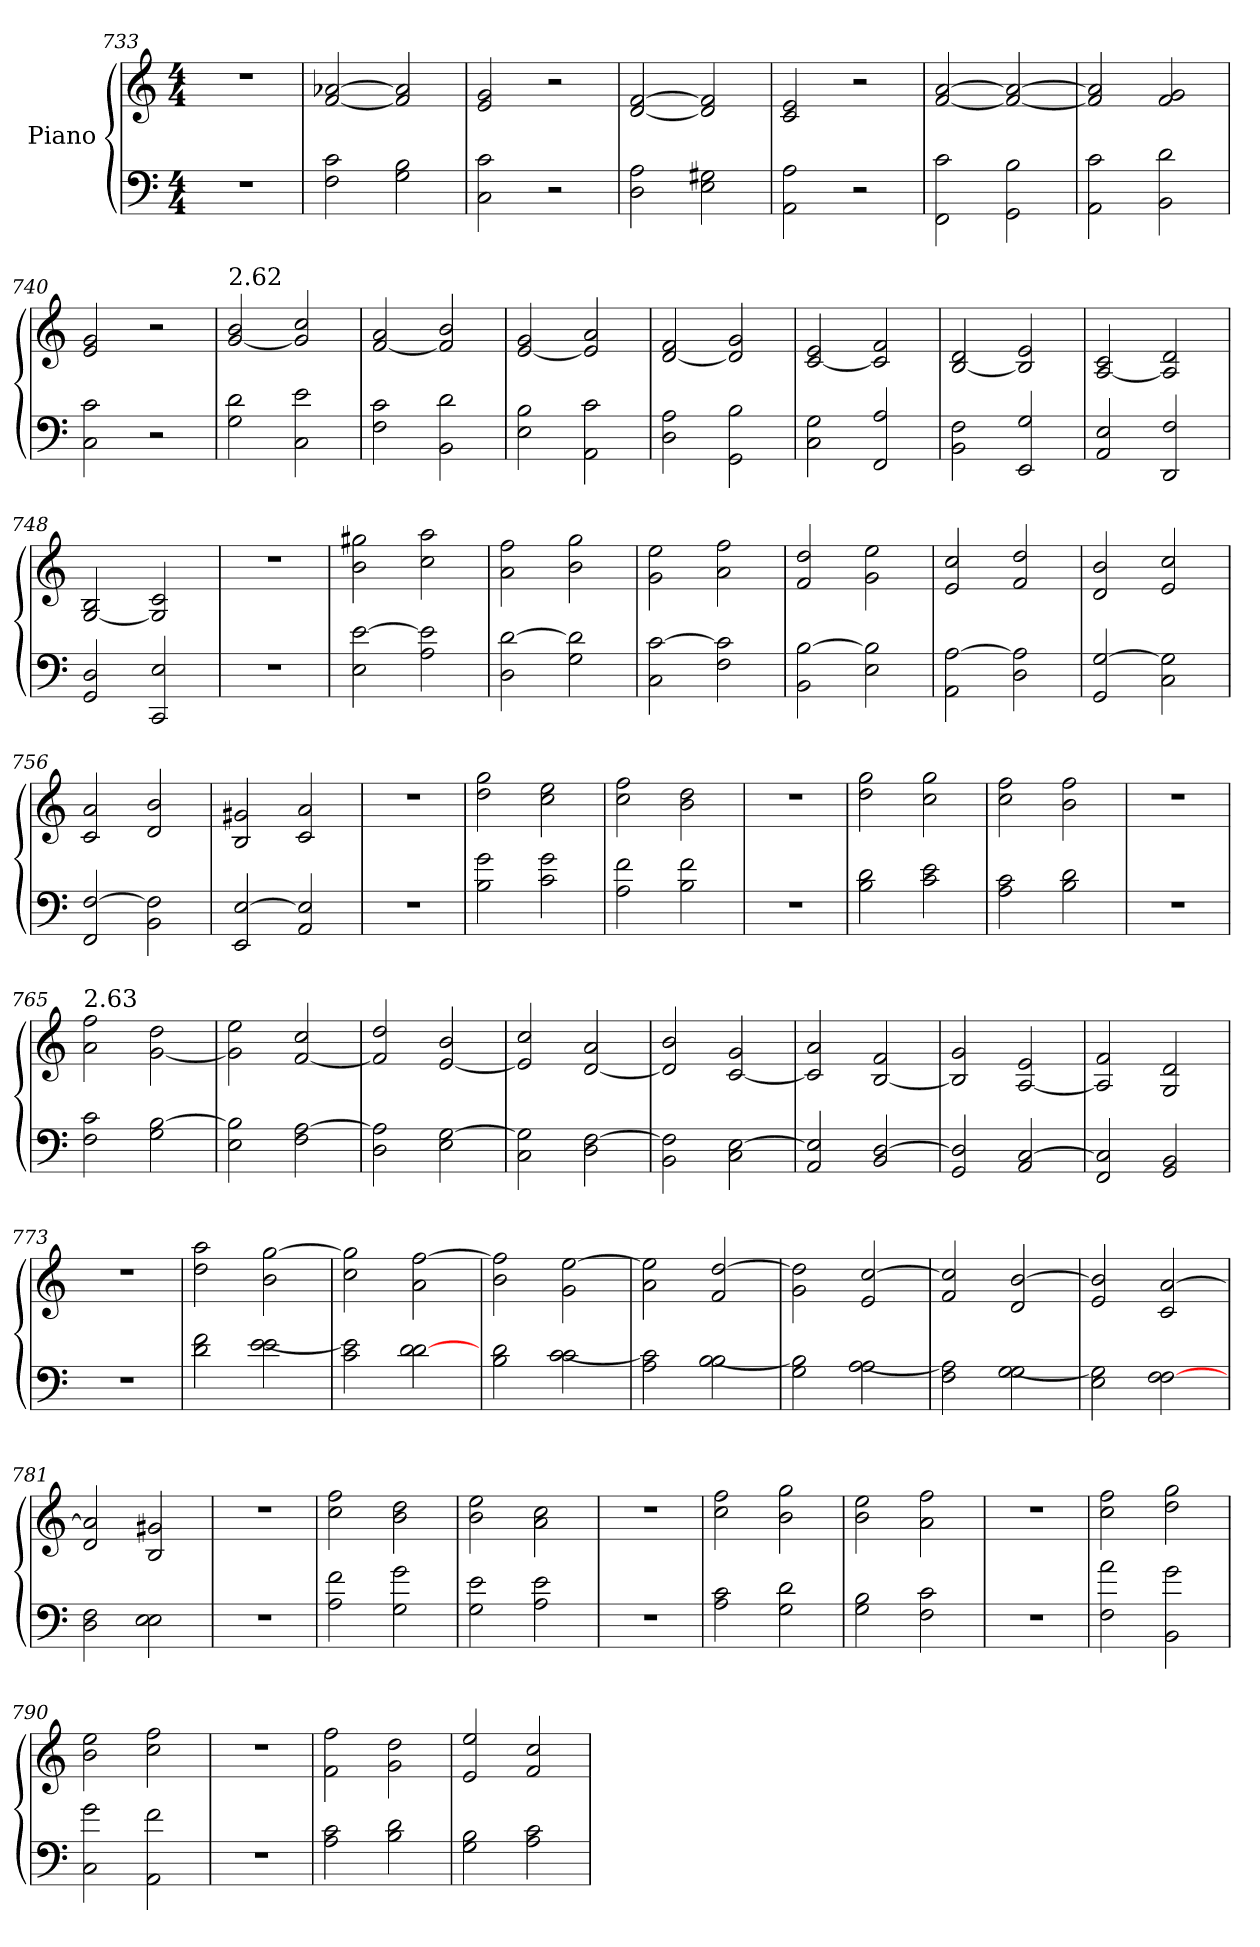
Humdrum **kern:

**kern	**kern
*part1	*part1
*staff2	*staff1
*I"Piano	*
*clefF4	*clefG2
*k[]	*k[]
*C:	*C:
*M4/4	*M4/4
=733	=733
1r	1r
=734	=734
2F\ 2c\	[2f/ [2a-X/
2G\ 2B\	2f/] 2a-/]
=735	=735
2C\ 2c\	2e/ 2g/
2r	2r
=736	=736
2D\ 2A\	[2d/ [2f/
2E\ 2G#X\	2d/] 2f/]
=737	=737
2AA\ 2A\	2c/ 2e/
2r	2r
=738	=738
2FF\ 2c\	[2f/ [2a/
2GG\ 2B\	2f/_ 2a/_
!!LO:LB:g=z
=739	=739
2AA\ 2c\	2f/] 2a/]
2BB\ 2d\	2f/ 2g/
=740	=740
2C\ 2c\	2e/ 2g/
2r	2r
=741	=741
!	!LO:TX:a:t=2.62
2G\ 2d\	[2g/ 2b/
2C\ 2e\	2g/] 2cc/
=742	=742
2F\ 2c\	[2f/ 2a/
2BB\ 2d\	2f/] 2b/
=743	=743
2E\ 2B\	[2e/ 2g/
2AA\ 2c\	2e/] 2a/
=744	=744
2D\ 2A\	[2d/ 2f/
2GG\ 2B\	2d/] 2g/
=745	=745
2C\ 2G\	[2c/ 2e/
2FF/ 2A/	2c/] 2f/
!!LO:LB:g=z
=746	=746
2BB\ 2F\	[2B/ 2d/
2EE/ 2G/	2B/] 2e/
=747	=747
2AA/ 2E/	[2A/ 2c/
2DD/ 2F/	2A/] 2d/
=748	=748
2GG/ 2D/	[2G/ 2B/
2CC/ 2E/	2G/] 2c/
=749	=749
1r	1r
=750	=750
2E\ [2e\	2b\ 2gg#X\
2A\ 2e\]	2cc\ 2aa\
=751	=751
2D\ [2d\	2a\ 2ff\
2G\ 2d\]	2b\ 2gg\
=752	=752
2C\ [2c\	2g\ 2ee\
2F\ 2c\]	2a\ 2ff\
!!LO:LB:g=z
=753	=753
2BB\ [2B\	2f/ 2dd/
2E\ 2B\]	2g\ 2ee\
=754	=754
2AA\ [2A\	2e/ 2cc/
2D\ 2A\]	2f/ 2dd/
=755	=755
2GG/ [2G/	2d/ 2b/
2C\ 2G\]	2e/ 2cc/
=756	=756
2FF/ [2F/	2c/ 2a/
2BB\ 2F\]	2d/ 2b/
=757	=757
2EE/ [2E/	2B/ 2g#X/
2AA/ 2E/]	2c/ 2a/
=758	=758
1r	1r
=759	=759
2B\ 2g\	2dd\ 2gg\
2c\ 2g\	2cc\ 2ee\
!!LO:PB:g=z
=760	=760
2A\ 2f\	2cc\ 2ff\
2B\ 2f\	2b\ 2dd\
=761	=761
1r	1r
=762	=762
2B\ 2d\	2dd\ 2gg\
2c\ 2e\	2cc\ 2gg\
=763	=763
2A\ 2c\	2cc\ 2ff\
2B\ 2d\	2b\ 2ff\
=764	=764
1r	1r
=765	=765
!	!LO:TX:a:t=2.63
2F\ 2c\	2a\ 2ff\
2G\ [2B\	[2g\ 2dd\
=766	=766
2E\ 2B\]	2g\] 2ee\
2F\ [2A\	[2f/ 2cc/
!!LO:LB:g=z
=767	=767
2D\ 2A\]	2f/] 2dd/
2E\ [2G\	[2e/ 2b/
=768	=768
2C\ 2G\]	2e/] 2cc/
2D\ [2F\	[2d/ 2a/
=769	=769
2BB\ 2F\]	2d/] 2b/
2C\ [2E\	[2c/ 2g/
=770	=770
2AA/ 2E/]	2c/] 2a/
2BB/ [2D/	[2B/ 2f/
=771	=771
2GG/ 2D/]	2B/] 2g/
2AA/ [2C/	[2A/ 2e/
=772	=772
2FF/ 2C/]	2A/] 2f/
2GG/ 2BB/	2G/ 2d/
=773	=773
1r	1r
!!LO:LB:g=z
=774	=774
2d\ 2f\	2dd\ 2aa\
[2e\ 2e\	2b\ [2gg\
=775	=775
2c\ 2e\]	2cc\ 2gg\]
2d\ [2d\	2a\ [2ff\
=776	=776
2B\ 2d\	2b\ 2ff\]
[2c\ 2c\	2g\ [2ee\
=777	=777
2A\ 2c\]	2a\ 2ee\]
[2B\ 2B\	2f/ [2dd/
=778	=778
2G\ 2B\]	2g\ 2dd\]
[2A\ 2A\	2e/ [2cc/
=779	=779
2F\ 2A\]	2f/ 2cc/]
[2G\ 2G\	2d/ [2b/
=780	=780
2E\ 2G\]	2e/ 2b/]
2F\ [2F\	2c/ [2a/
!!LO:LB:g=z
=781	=781
2D\ 2F\	2d/ 2a/]
2E\ 2E\	2B/ 2g#X/
=782	=782
1r	1r
=783	=783
2A\ 2f\	2cc\ 2ff\
2G\ 2g\	2b\ 2dd\
=784	=784
2G\ 2e\	2b\ 2ee\
2A\ 2e\	2a\ 2cc\
=785	=785
1r	1r
=786	=786
2A\ 2c\	2cc\ 2ff\
2G\ 2d\	2b\ 2gg\
=787	=787
2G\ 2B\	2b\ 2ee\
2F\ 2c\	2a\ 2ff\
!!LO:LB:g=z
=788	=788
1r	1r
=789	=789
2F\ 2a\	2cc\ 2ff\
2BB\ 2g\	2dd\ 2gg\
=790	=790
2C\ 2g\	2b\ 2ee\
2AA\ 2f\	2cc\ 2ff\
=791	=791
1r	1r
=792	=792
2A\ 2c\	2f\ 2ff\
2B\ 2d\	2g\ 2dd\
=793	=793
2G\ 2B\	2e/ 2ee/
2A\ 2c\	2f/ 2cc/
=	=
*-	*-
